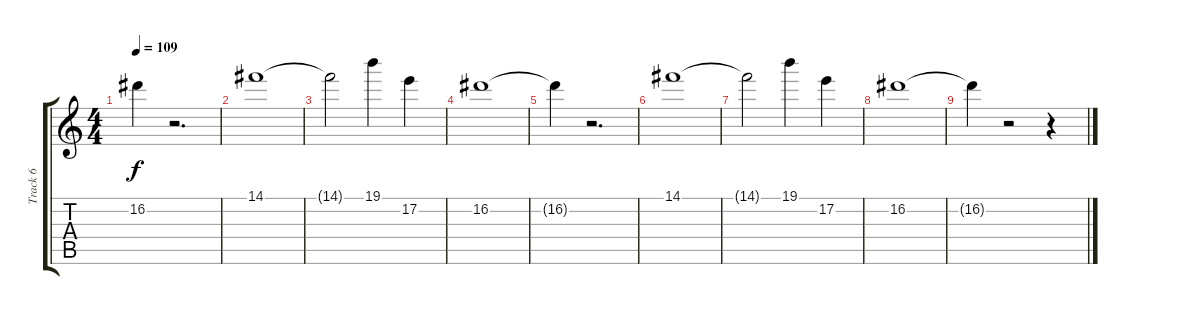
\track ("Track 6" "Track 6") {instrument overdrivenguitar}
\staff {score tabs}
\tuning (E4 B3 G3 D3 A2 E2) {hide}
\ts (4 4)
\tempo 109
\clef g2
\ks c
16.2{t}.4{dy f} r.2{d} |
14.1.1 |
14.1{t}.2 19.1.4 17.2.4 |
16.2.1 |
16.2{t}.4 r.2{d} |
14.1.1 |
14.1{t}.2 19.1.4 17.2.4 |
16.2.1 |
16.2{t}.4 r.2 r.4
